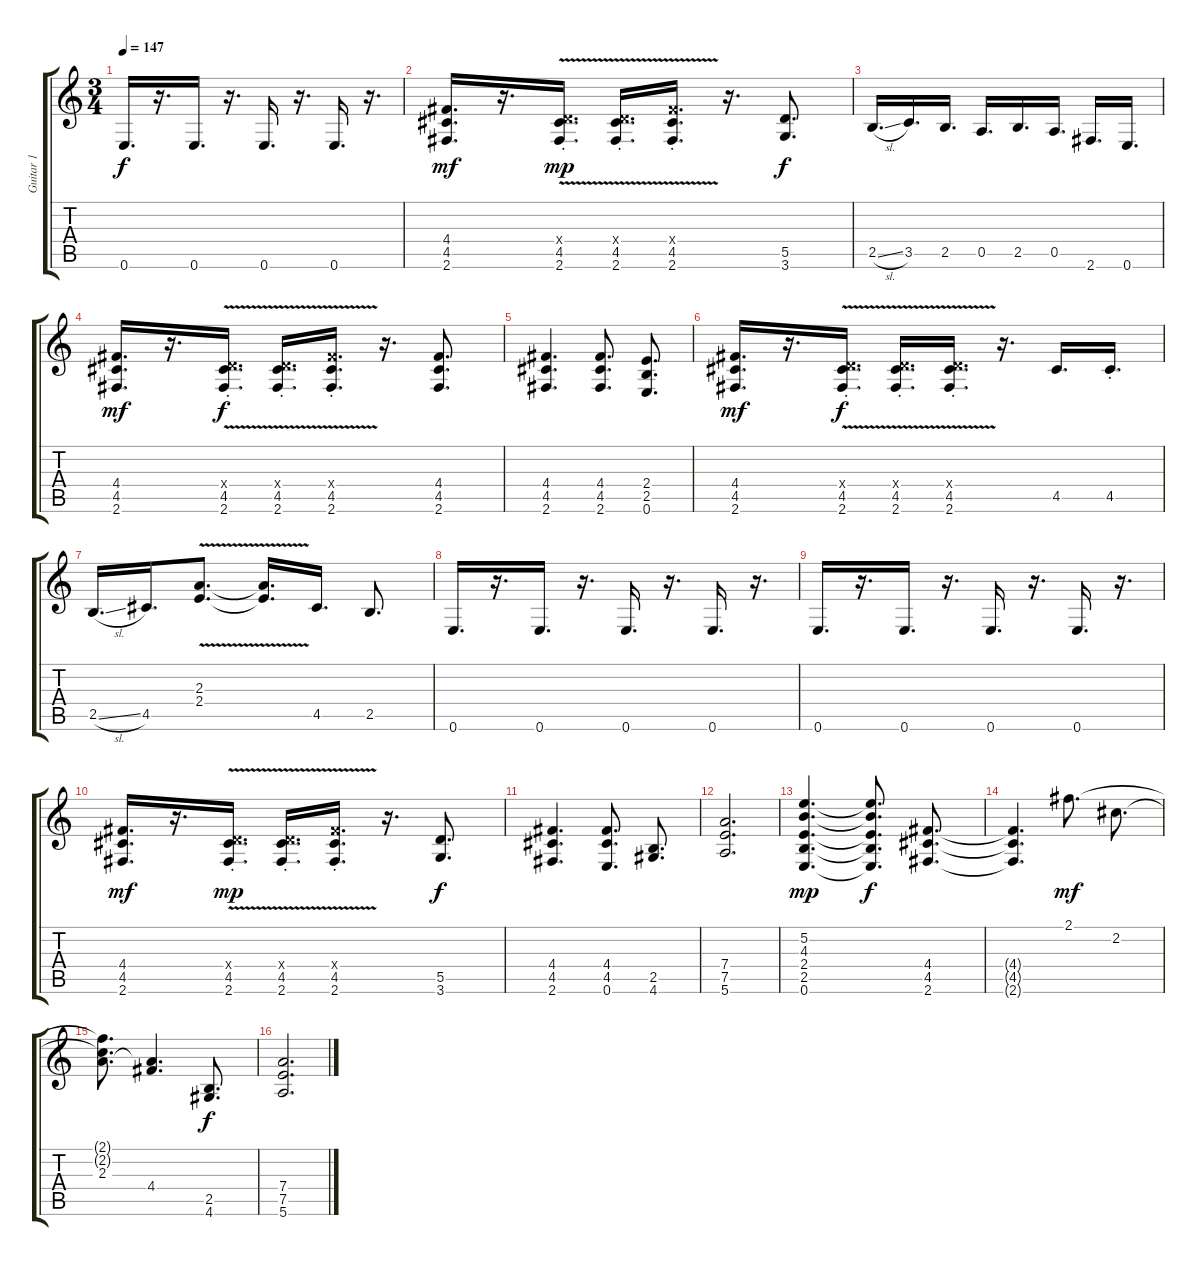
\track ("Guitar 1" "Guitar 1") {instrument distortionguitar}
\staff {score tabs}
\tuning (E4 B3 G3 D3 A2 E2) {hide}
\ts (3 4)
\tempo 147
\clef g2
\ks c
0.6.16{d dy f} r.16{d} 0.6.16{d} r.16{d} 0.6.16{d} r.16{d} 0.6.16{d} r.16{d} |
(4.4 4.5 2.6).16{d dy mf} r.16{d} (0.4{x} 4.5{v st} 2.6{st}).16{d dy mp} (0.4{x} 4.5{v st} 2.6{st}).16{d} (4.4{x} 4.5{v st} 2.6{st}).16{d} r.16{d} (5.5 3.6).8{d dy f} |
2.5{sl}.16{d} 3.5.16{d} 2.5.16{d} 0.5.16{d} 2.5.16{d} 0.5.16{d} 2.6.16{d} 0.6.16{d} |
(4.4 4.5 2.6).16{d dy mf} r.16{d} (0.4{x} 4.5{v} 2.6{st}).16{d dy f} (0.4{x} 4.5{v} 2.6{st}).16{d} (4.4{x} 4.5{v} 2.6{st}).16{d} r.16{d} (4.4 4.5 2.6).8{d} |
(4.4 4.5 2.6).4{d} (4.4 4.5 2.6).8{d} (2.4 2.5 0.6).8{d} |
(4.4 4.5 2.6).16{d dy mf} r.16{d} (0.4{x} 4.5{v st} 2.6{st}).16{d dy f} (0.4{x} 4.5{v st} 2.6{st}).16{d} (0.4{x} 4.5{v st} 2.6).16{d} r.16{d} 4.5.16{d} 4.5{st}.16{d} |
2.5{sl}.16{d} 4.5.16{d} (2.3{v} 2.4).8{d} (2.3{t} 2.4{t}).16{d} 4.5.16{d} 2.5.8{d} |
0.6.16{d} r.16{d} 0.6.16{d} r.16{d} 0.6.16{d} r.16{d} 0.6.16{d} r.16{d} |
0.6.16{d} r.16{d} 0.6.16{d} r.16{d} 0.6.16{d} r.16{d} 0.6.16{d} r.16{d} |
(4.4 4.5 2.6).16{d dy mf} r.16{d} (0.4{x} 4.5{v st} 2.6{st}).16{d dy mp} (0.4{x} 4.5{v st} 2.6{st}).16{d} (4.4{x} 4.5{v st} 2.6{st}).16{d} r.16{d} (5.5 3.6).8{d dy f} |
\section ("" "")
(4.4 4.5 2.6).4{d} (4.4 4.5 0.6).8{d} (2.5 4.6).8{d} |
(7.4 7.5 5.6).2{d} |
(5.2 4.3 2.4 2.5 0.6).4{d dy mp} (5.2{t} 4.3{t} 2.4{t} 2.5{t} 0.6{t}).8{d dy f} (4.4 4.5 2.6).8{d} |
(4.4{t} 4.5{t} 2.6{t}).4{d} 2.1.8{d dy mf} 2.2.8{d} |
(2.1{t} 2.2{t} 2.3).8{d} (2.3{t} 4.4).4{d} (2.5 4.6).8{d dy f} |
(7.4 7.5 5.6).2{d}
